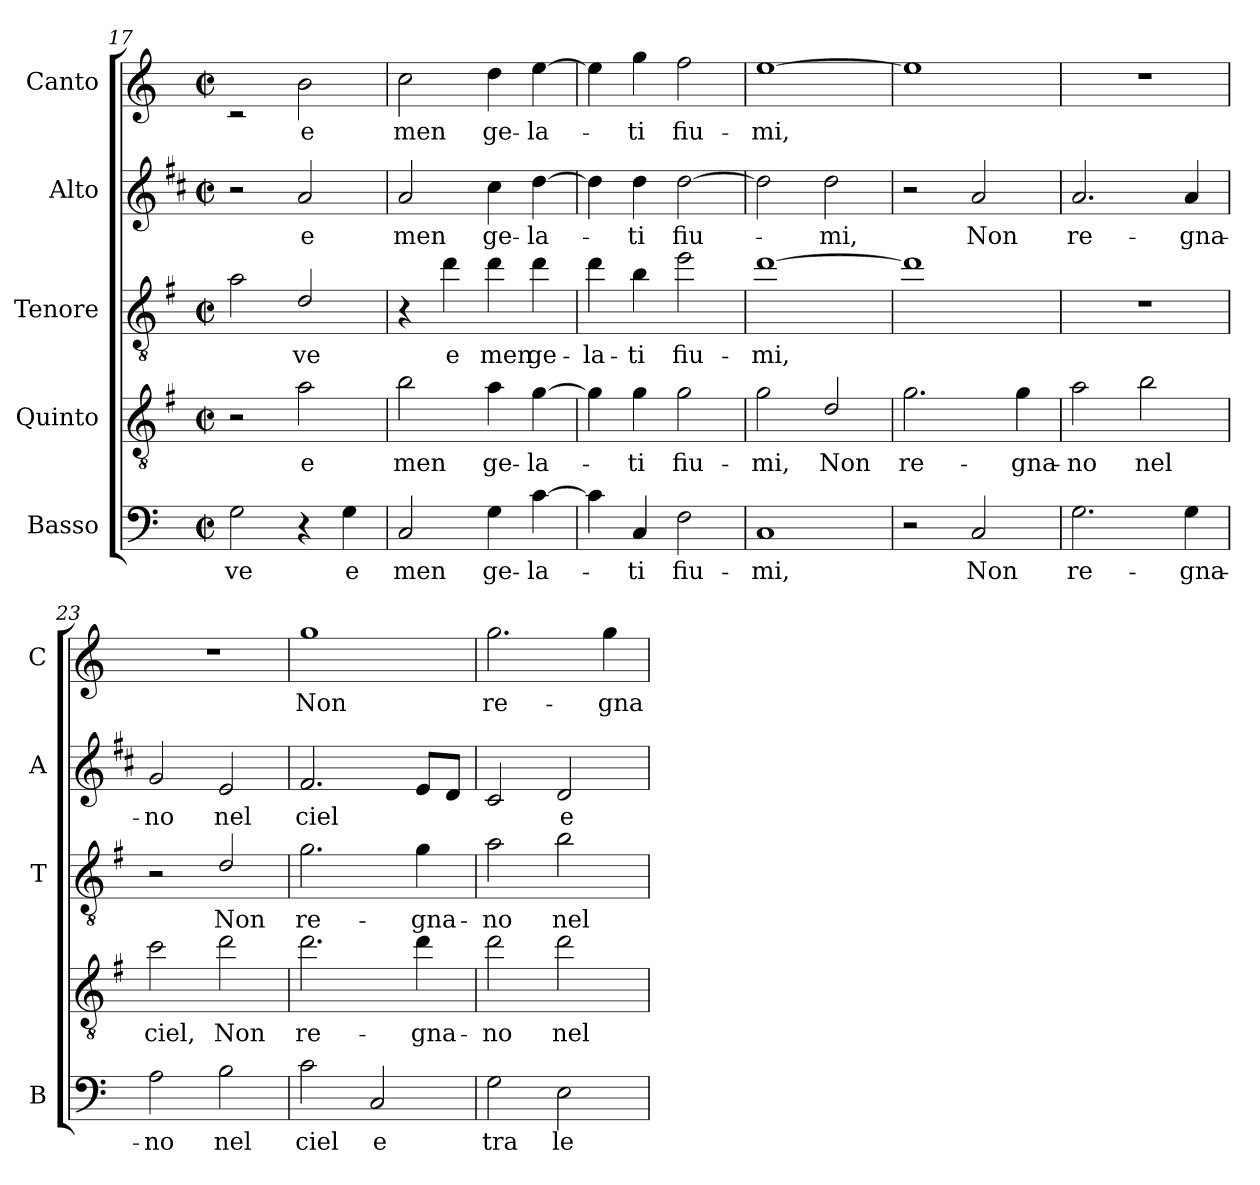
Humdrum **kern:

**kern	**text	**kern	**text	**kern	**text	**kern	**text	**kern	**text
*part5	*part5	*part4	*part4	*part3	*part3	*part2	*part2	*part1	*part1
*staff5	*staff5	*staff4	*staff4	*staff3	*staff3	*staff2	*staff2	*staff1	*staff1
*I"Basso	*	*I"Quinto	*	*I"Tenore	*	*I"Alto	*	*I"Canto	*
*I'B	*	*	*	*I'T	*	*I'A	*	*I'C	*
*clefF4	*	*clefGv2	*	*clefGv2	*	*clefG2	*	*clefG2	*
*	*	*ITrd4c7	*	*ITrd4c7	*	*ITrd1c2	*	*	*
*k[]	*	*k[]	*	*k[]	*	*k[]	*	*k[]	*
*C:	*	*C:	*	*C:	*	*C:	*	*C:	*
*M2/2	*	*M2/2	*	*M2/2	*	*M2/2	*	*M2/2	*
*met(c|)	*	*met(c|)	*	*met(c|)	*	*met(c|)	*	*met(c|)	*
=17	=17	=17	=17	=17	=17	=17	=17	=17	=17
!	!LO:LY:b	!	!	!	!	!	!	!	!
2G\	-ve	2r	.	2d\	.	2r	.	2rc	.
!	!	!	!LO:LY:b	!	!	!	!	!	!
!	!	!	!	!	!LO:LY:b	!	!	!	!
!	!	!	!	!	!	!	!LO:LY:b	!	!
!	!	!	!	!	!	!	!	!	!LO:LY:b
4r	.	2d\	e	2G/	-ve	2g/	e	2b\	e
!	!LO:LY:b	!	!	!	!	!	!	!	!
4G\	e	.	.	.	.	.	.	.	.
=18	=18	=18	=18	=18	=18	=18	=18	=18	=18
!	!LO:LY:b	!	!	!	!	!	!	!	!
!	!	!	!LO:LY:b	!	!	!	!	!	!
!	!	!	!	!	!	!	!LO:LY:b	!	!
!	!	!	!	!	!	!	!	!	!LO:LY:b
2C/	men	2e\	men	4r	.	2g/	men	2cc\	men
!	!	!	!	!	!LO:LY:b	!	!	!	!
.	.	.	.	4g\	e	.	.	.	.
!	!LO:LY:b	!	!	!	!	!	!	!	!
!	!	!	!LO:LY:b	!	!	!	!	!	!
!	!	!	!	!	!LO:LY:b	!	!	!	!
!	!	!	!	!	!	!	!LO:LY:b	!	!
!	!	!	!	!	!	!	!	!	!LO:LY:b
4G\	ge-	4d\	ge-	4g\	men	4b\	ge-	4dd\	ge-
!	!LO:LY:b	!	!	!	!	!	!	!	!
!	!	!	!LO:LY:b	!	!	!	!	!	!
!	!	!	!	!	!LO:LY:b	!	!	!	!
!	!	!	!	!	!	!	!LO:LY:b	!	!
!	!	!	!	!	!	!	!	!	!LO:LY:b
[4c\	-la-	[4c\	-la-	4g\	ge-	[4cc\	-la-	[4ee\	-la-
=19	=19	=19	=19	=19	=19	=19	=19	=19	=19
!	!	!	!	!	!LO:LY:b	!	!	!	!
4c\]	.	4c\]	.	4g\	-la-	4cc\]	.	4ee\]	.
!	!LO:LY:b	!	!	!	!	!	!	!	!
!	!	!	!LO:LY:b	!	!	!	!	!	!
!	!	!	!	!	!LO:LY:b	!	!	!	!
!	!	!	!	!	!	!	!LO:LY:b	!	!
!	!	!	!	!	!	!	!	!	!LO:LY:b
4C/	-ti	4c\	-ti	4e\	-ti	4cc\	-ti	4gg\	-ti
!	!LO:LY:b	!	!	!	!	!	!	!	!
!	!	!	!LO:LY:b	!	!	!	!	!	!
!	!	!	!	!	!LO:LY:b	!	!	!	!
!	!	!	!	!	!	!	!LO:LY:b	!	!
!	!	!	!	!	!	!	!	!	!LO:LY:b
2F\	fiu-	2c\	fiu-	2a\	fiu-	[2cc\	fiu-	2ff\	fiu-
=20	=20	=20	=20	=20	=20	=20	=20	=20	=20
!	!LO:LY:b	!	!	!	!	!	!	!	!
!	!	!	!LO:LY:b	!	!	!	!	!	!
!	!	!	!	!	!LO:LY:b	!	!	!	!
!	!	!	!	!	!	!	!	!	!LO:LY:b
1C	-mi,	2c\	-mi,	[1g	-mi,	2cc\]	.	[1ee	-mi,
!	!	!	!LO:LY:b	!	!	!	!	!	!
!	!	!	!	!	!	!	!LO:LY:b	!	!
.	.	2G/	Non	.	.	2cc\	-mi,	.	.
=21	=21	=21	=21	=21	=21	=21	=21	=21	=21
!	!	!	!LO:LY:b	!	!	!	!	!	!
2r	.	2.c\	re-	1g]	.	2r	.	1ee]	.
!	!LO:LY:b	!	!	!	!	!	!	!	!
!	!	!	!	!	!	!	!LO:LY:b	!	!
2C/	Non	.	.	.	.	2g/	Non	.	.
!	!	!	!LO:LY:b	!	!	!	!	!	!
.	.	4c\	-gna-	.	.	.	.	.	.
=22	=22	=22	=22	=22	=22	=22	=22	=22	=22
!	!LO:LY:b	!	!	!	!	!	!	!	!
!	!	!	!LO:LY:b	!	!	!	!	!	!
!	!	!	!	!	!	!	!LO:LY:b	!	!
2.G\	re-	2d\	-no	1r	.	2.g/	re-	1r	.
!	!	!	!LO:LY:b	!	!	!	!	!	!
.	.	2e\	nel	.	.	.	.	.	.
!	!LO:LY:b	!	!	!	!	!	!	!	!
!	!	!	!	!	!	!	!LO:LY:b	!	!
4G\	-gna-	.	.	.	.	4g/	-gna-	.	.
!!LO:LB:g=z
=23	=23	=23	=23	=23	=23	=23	=23	=23	=23
!	!LO:LY:b	!	!	!	!	!	!	!	!
!	!	!	!LO:LY:b	!	!	!	!	!	!
!	!	!	!	!	!	!	!LO:LY:b	!	!
2A\	-no	2f\	ciel,	2r	.	2f/	-no	1r	.
!	!LO:LY:b	!	!	!	!	!	!	!	!
!	!	!	!LO:LY:b	!	!	!	!	!	!
!	!	!	!	!	!LO:LY:b	!	!	!	!
!	!	!	!	!	!	!	!LO:LY:b	!	!
2B\	nel	2g\	Non	2G/	Non	2d/	nel	.	.
=24	=24	=24	=24	=24	=24	=24	=24	=24	=24
!	!LO:LY:b	!	!	!	!	!	!	!	!
!	!	!	!LO:LY:b	!	!	!	!	!	!
!	!	!	!	!	!LO:LY:b	!	!	!	!
!	!	!	!	!	!	!	!LO:LY:b	!	!
!	!	!	!	!	!	!	!	!	!LO:LY:b
2c\	ciel	2.g\	re-	2.c\	re-	2.e/	ciel	1gg	Non
!	!LO:LY:b	!	!	!	!	!	!	!	!
2C/	e	.	.	.	.	.	.	.	.
!	!	!	!LO:LY:b	!	!	!	!	!	!
!	!	!	!	!	!LO:LY:b	!	!	!	!
.	.	4g\	-gna-	4c\	-gna-	8d/L	.	.	.
.	.	.	.	.	.	8c/J	.	.	.
=25	=25	=25	=25	=25	=25	=25	=25	=25	=25
!	!LO:LY:b	!	!	!	!	!	!	!	!
!	!	!	!LO:LY:b	!	!	!	!	!	!
!	!	!	!	!	!LO:LY:b	!	!	!	!
!	!	!	!	!	!	!	!	!	!LO:LY:b
2G\	tra	2g\	-no	2d\	-no	2B/	.	2.gg\	re-
!	!LO:LY:b	!	!	!	!	!	!	!	!
!	!	!	!LO:LY:b	!	!	!	!	!	!
!	!	!	!	!	!LO:LY:b	!	!	!	!
!	!	!	!	!	!	!	!LO:LY:b	!	!
2E\	le	2g\	nel	2e\	nel	2c/	e	.	.
!	!	!	!	!	!	!	!	!	!LO:LY:b
.	.	.	.	.	.	.	.	4gg\	-gna-
=	=	=	=	=	=	=	=	=	=
*-	*-	*-	*-	*-	*-	*-	*-	*-	*-
